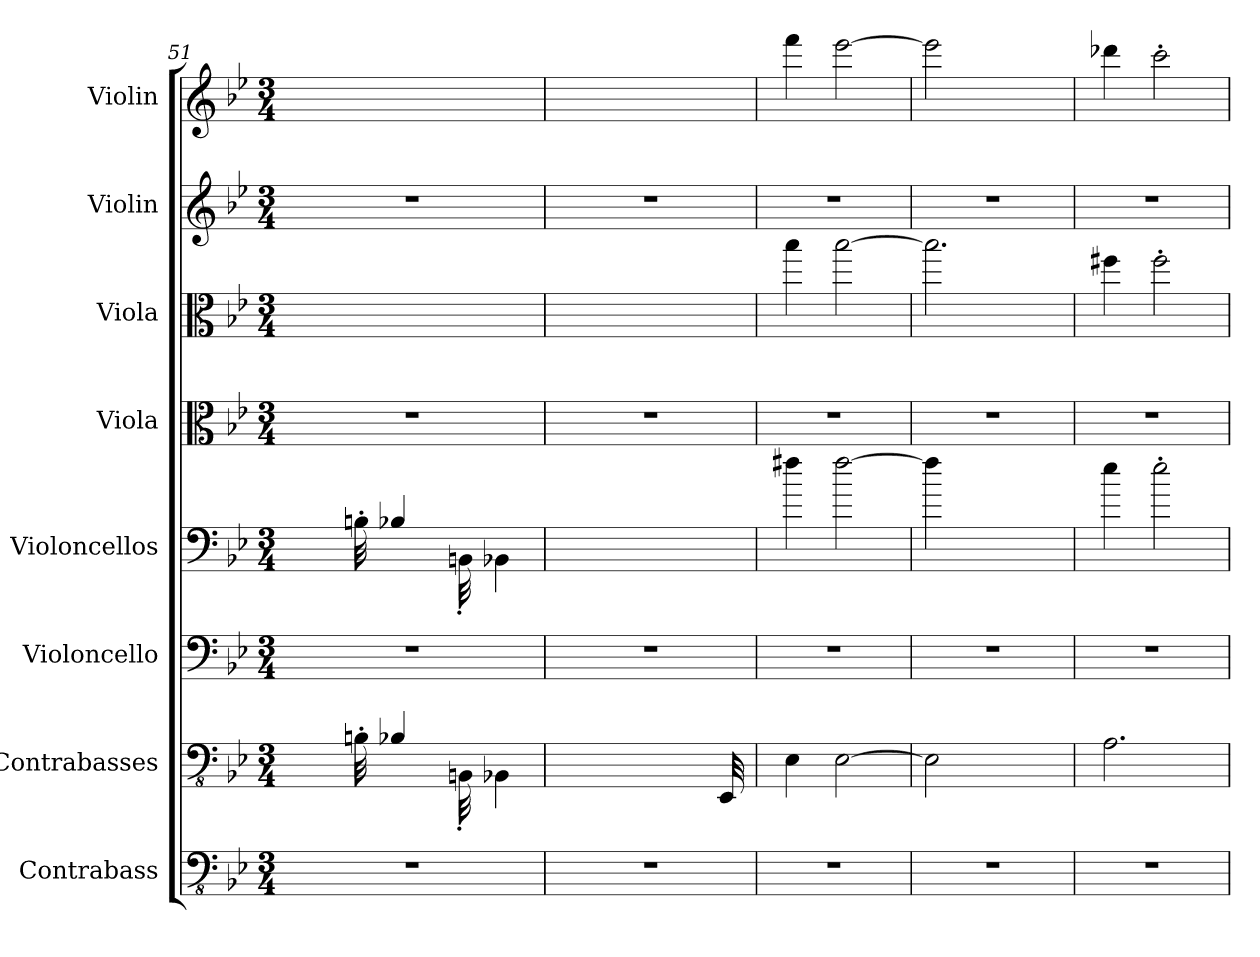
**kern	**kern	**kern	**kern	**kern	**kern	**kern	**kern
*part8	*part7	*part6	*part5	*part4	*part3	*part2	*part1
*staff8	*staff7	*staff6	*staff5	*staff4	*staff3	*staff2	*staff1
*I"Contrabass	*I"Contrabasses	*I"Violoncello	*I"Violoncellos	*I"Viola	*I"Viola	*I"Violin	*I"Violin
*I'Cb.	*I'Cbs.	*I'Vc.	*I'Vcs.	*I'Vla.	*I'Vla.	*I'Vln.	*I'Vln.
*clefFv4	*clefFv4	*clefF4	*clefF4	*clefC3	*clefC3	*clefG2	*clefG2
*ITrd7c12	*	*	*	*	*	*	*
*k[b-e-]	*k[b-e-]	*k[b-e-]	*k[b-e-]	*k[b-e-]	*k[b-e-]	*k[b-e-]	*k[b-e-]
*M3/4	*M3/4	*M3/4	*M3/4	*M3/4	*M3/4	*M3/4	*M3/4
=51	=51	=51	=51	=51	=51	=51	=51
*	*^	*	*^	*	*	*	*
2.r	4ryy	8ryy	2.r	4ryy	8ryy	2.r	2.ryy	2.r	2.ryy
.	.	16ryy	.	.	16ryy	.	.	.	.
.	.	32ryy	.	.	32ryy	.	.	.	.
.	.	32BBn'\	.	.	32Bn'\	.	.	.	.
.	4BB-X/	8ryy	.	4B-X/	8ryy	.	.	.	.
.	.	16ryy	.	.	16ryy	.	.	.	.
.	.	32ryy	.	.	32ryy	.	.	.	.
.	.	32BBBn'\	.	.	32BBn'\	.	.	.	.
.	4ryy	4BBB-X\	.	4ryy	4BB-X\	.	.	.	.
*	*v	*v	*	*v	*v	*	*	*	*
!!LO:PB:g=z
=52	=52	=52	=52	=52	=52	=52	=52
*	*	*	*	*	*	*	*MM99
2.r	4ryy	2.r	2.ryy	2.r	2.ryy	2.r	2.ryy
.	4ryy	.	.	.	.	.	.
.	8ryy	.	.	.	.	.	.
.	16ryy	.	.	.	.	.	.
.	32ryy	.	.	.	.	.	.
.	32EEE-/	.	.	.	.	.	.
=53	=53	=53	=53	=53	=53	=53	=53
2.r	4EE-\	2.r	4ff#X\	2.r	4bb-\	2.r	4fff\
.	[2EE-\	.	[2ff#\	.	[2bb-\	.	[2eee-\
=54	=54	=54	=54	=54	=54	=54	=54
2.r	2EE-\]	2.r	4ff#\]	2.r	2.bb-\]	2.r	2eee-\]
.	.	.	4ryy	.	.	.	.
.	4ryy	.	4ryy	.	.	.	4ryy
=55	=55	=55	=55	=55	=55	=55	=55
2.r	2.AA\	2.r	4ee-\	2.r	4ff#X\	2.r	4ddd-X\
.	.	.	2ee-'\	.	2ff#'\	.	2ccc'\
=	=	=	=	=	=	=	=
*-	*-	*-	*-	*-	*-	*-	*-
